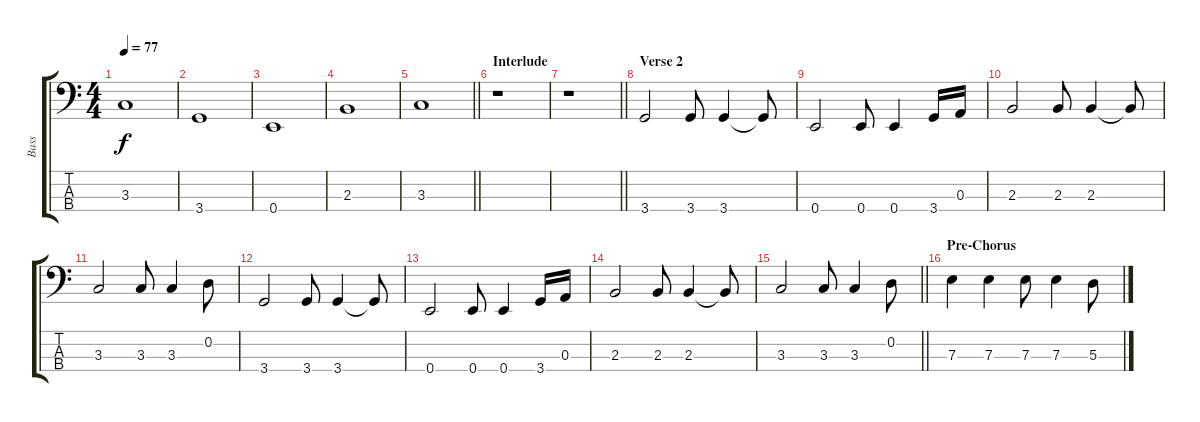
\track ("Bass" "Bass") {instrument electricbassfinger}
\staff {score tabs}
\tuning (G2 D2 A1 E1) {hide}
\ts (4 4)
\tempo 77
\clef f4
\ks c
3.3.1{dy f} |
3.4.1 |
0.4.1 |
2.3.1 |
\barLineRight lightlight
3.3.1 |
\section ("" "Interlude")
r.1 |
\barLineRight lightlight
r.1 |
\section ("" "Verse 2")
3.4.2 3.4.8 3.4.4 3.4{t}.8 |
0.4.2 0.4.8 0.4.4 3.4.16 0.3.16 |
2.3.2 2.3.8 2.3.4 2.3{t}.8 |
3.3.2 3.3.8 3.3.4 0.2.8 |
3.4.2 3.4.8 3.4.4 3.4{t}.8 |
0.4.2 0.4.8 0.4.4 3.4.16 0.3.16 |
2.3.2 2.3.8 2.3.4 2.3{t}.8 |
\barLineRight lightlight
3.3.2 3.3.8 3.3.4 0.2.8 |
\section ("" "Pre-Chorus")
7.3.4 7.3.4 7.3.8 7.3.4 5.3.8
